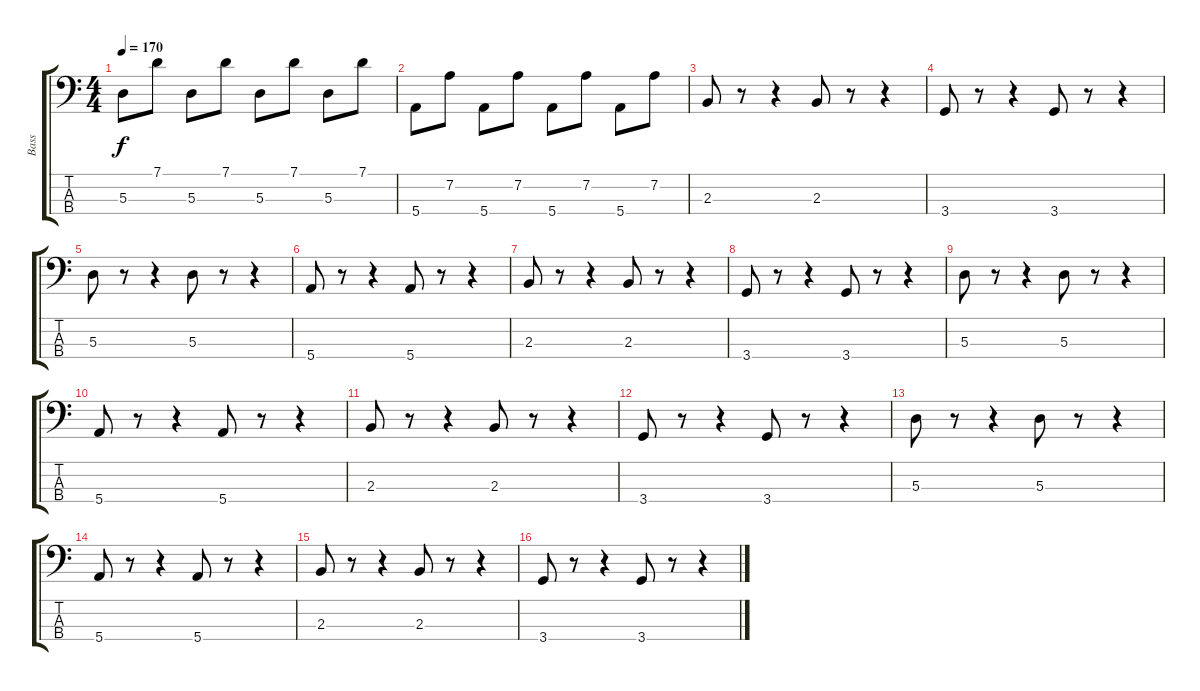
\track ("Bass" "Bass") {instrument electricbasspick}
\staff {score tabs}
\tuning (G2 D2 A1 E1) {hide}
\ts (4 4)
\tempo 170
\clef f4
\ks c
5.3.8{dy f} 7.1.8 5.3.8 7.1.8 5.3.8 7.1.8 5.3.8 7.1.8 |
5.4.8 7.2.8 5.4.8 7.2.8 5.4.8 7.2.8 5.4.8 7.2.8 |
2.3.8 r.8 r.4 2.3.8 r.8 r.4 |
3.4.8 r.8 r.4 3.4.8 r.8 r.4 |
5.3.8 r.8 r.4 5.3.8 r.8 r.4 |
5.4.8 r.8 r.4 5.4.8 r.8 r.4 |
2.3.8 r.8 r.4 2.3.8 r.8 r.4 |
3.4.8 r.8 r.4 3.4.8 r.8 r.4 |
5.3.8 r.8 r.4 5.3.8 r.8 r.4 |
5.4.8 r.8 r.4 5.4.8 r.8 r.4 |
2.3.8 r.8 r.4 2.3.8 r.8 r.4 |
3.4.8 r.8 r.4 3.4.8 r.8 r.4 |
5.3.8 r.8 r.4 5.3.8 r.8 r.4 |
5.4.8 r.8 r.4 5.4.8 r.8 r.4 |
2.3.8 r.8 r.4 2.3.8 r.8 r.4 |
3.4.8 r.8 r.4 3.4.8 r.8 r.4
